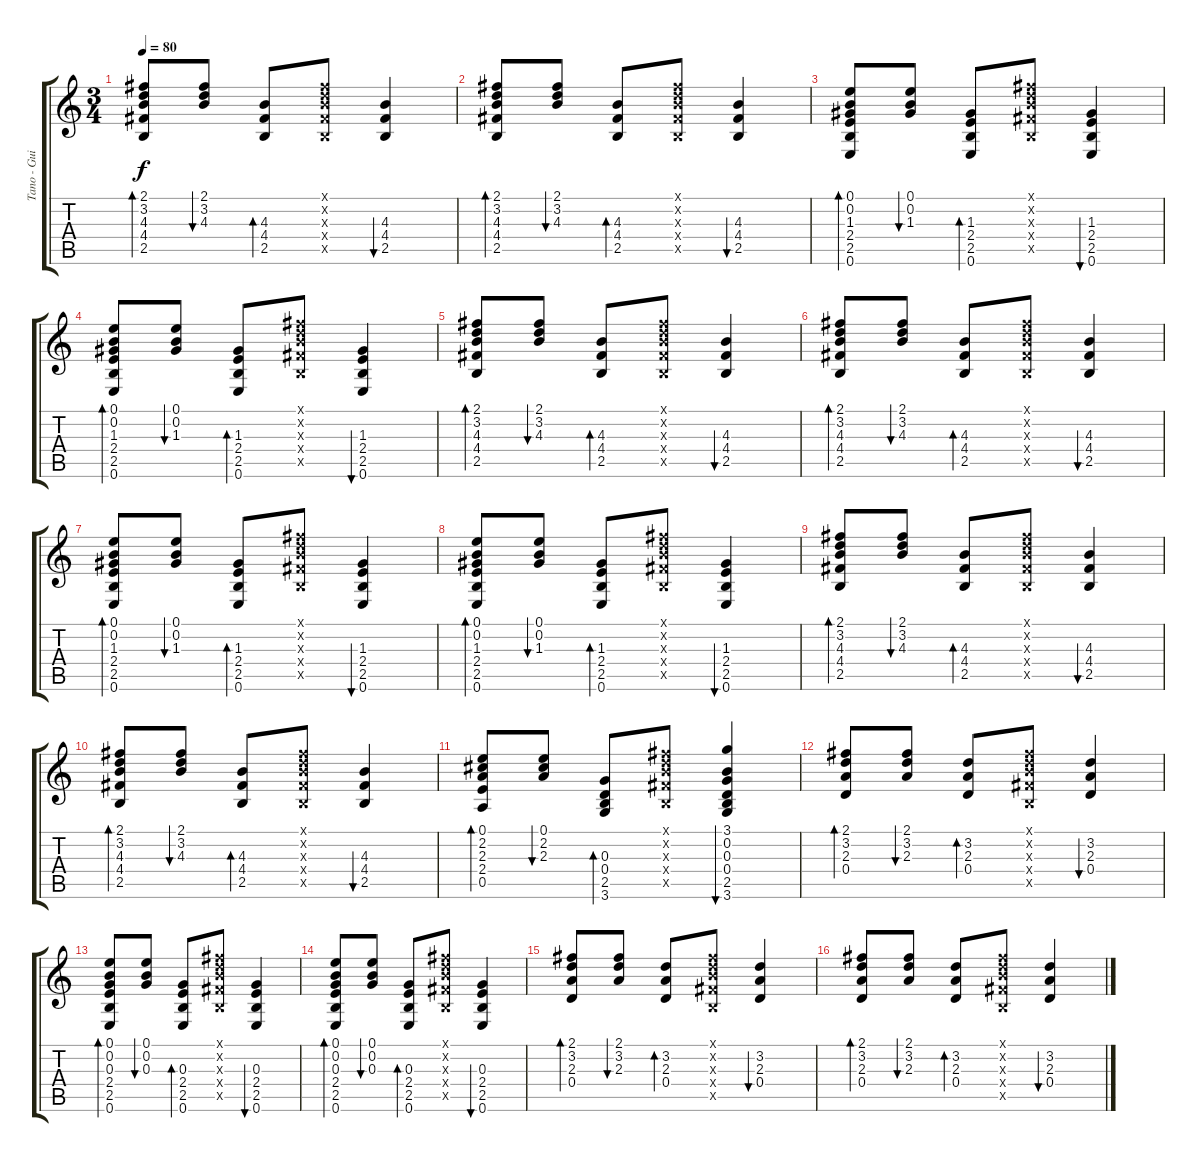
\track ("Tano - Guitarra Rítmica" "Tano - Gui") {instrument acousticguitarnylon}
\staff {score tabs}
\tuning (E4 B3 G3 D3 A2 E2) {hide}
\ts (3 4)
\tempo 80
\clef g2
\ks c
(2.1 3.2 4.3 4.4 2.5).8{bd 120 dy f instrument acousticguitarnylon} (2.1 3.2 4.3).8{bu 60} (4.3 4.4 2.5).8{bd 60} (2.1{x} 3.2{x} 4.3{x} 4.4{x} 2.5{x}).8 (4.3 4.4 2.5).4{bu 120} |
(2.1 3.2 4.3 4.4 2.5).8{bd 120} (2.1 3.2 4.3).8{bu 60} (4.3 4.4 2.5).8{bd 60} (2.1{x} 3.2{x} 4.3{x} 4.4{x} 2.5{x}).8 (4.3 4.4 2.5).4{bu 120} |
(0.1 0.2 1.3 2.4 2.5 0.6).8{bd 120} (0.1 0.2 1.3).8{bu 60} (1.3 2.4 2.5 0.6).8{bd 60} (2.1{x} 3.2{x} 4.3{x} 4.4{x} 2.5{x}).8 (1.3 2.4 2.5 0.6).4{bu 120} |
(0.1 0.2 1.3 2.4 2.5 0.6).8{bd 120} (0.1 0.2 1.3).8{bu 60} (1.3 2.4 2.5 0.6).8{bd 60} (2.1{x} 3.2{x} 4.3{x} 4.4{x} 2.5{x}).8 (1.3 2.4 2.5 0.6).4{bu 120} |
(2.1 3.2 4.3 4.4 2.5).8{bd 120} (2.1 3.2 4.3).8{bu 60} (4.3 4.4 2.5).8{bd 60} (2.1{x} 3.2{x} 4.3{x} 4.4{x} 2.5{x}).8 (4.3 4.4 2.5).4{bu 120} |
(2.1 3.2 4.3 4.4 2.5).8{bd 120} (2.1 3.2 4.3).8{bu 60} (4.3 4.4 2.5).8{bd 60} (2.1{x} 3.2{x} 4.3{x} 4.4{x} 2.5{x}).8 (4.3 4.4 2.5).4{bu 120} |
(0.1 0.2 1.3 2.4 2.5 0.6).8{bd 120} (0.1 0.2 1.3).8{bu 60} (1.3 2.4 2.5 0.6).8{bd 60} (2.1{x} 3.2{x} 4.3{x} 4.4{x} 2.5{x}).8 (1.3 2.4 2.5 0.6).4{bu 120} |
(0.1 0.2 1.3 2.4 2.5 0.6).8{bd 120} (0.1 0.2 1.3).8{bu 60} (1.3 2.4 2.5 0.6).8{bd 60} (2.1{x} 3.2{x} 4.3{x} 4.4{x} 2.5{x}).8 (1.3 2.4 2.5 0.6).4{bu 120} |
(2.1 3.2 4.3 4.4 2.5).8{bd 120} (2.1 3.2 4.3).8{bu 60} (4.3 4.4 2.5).8{bd 60} (2.1{x} 3.2{x} 4.3{x} 4.4{x} 2.5{x}).8 (4.3 4.4 2.5).4{bu 120} |
(2.1 3.2 4.3 4.4 2.5).8{bd 120} (2.1 3.2 4.3).8{bu 60} (4.3 4.4 2.5).8{bd 60} (2.1{x} 3.2{x} 4.3{x} 4.4{x} 2.5{x}).8 (4.3 4.4 2.5).4{bu 120} |
(0.1 2.2 2.3 2.4 0.5).8{bd 120} (0.1 2.2 2.3).8{bu 60} (0.3 0.4 2.5 3.6).8{bd 60} (2.1{x} 3.2{x} 4.3{x} 4.4{x} 2.5{x}).8 (3.1 0.2 0.3 0.4 2.5 3.6).4{bu 120} |
(2.1 3.2 2.3 0.4).8{bd 120} (2.1 3.2 2.3).8{bu 60} (3.2 2.3 0.4).8{bd 60} (2.1{x} 3.2{x} 4.3{x} 4.4{x} 2.5{x}).8 (3.2 2.3 0.4).4{bu 120} |
(0.1 0.2 0.3 2.4 2.5 0.6).8{bd 120} (0.1 0.2 0.3).8{bu 60} (0.3 2.4 2.5 0.6).8{bd 60} (2.1{x} 3.2{x} 4.3{x} 4.4{x} 2.5{x}).8 (0.3 2.4 2.5 0.6).4{bu 120} |
(0.1 0.2 0.3 2.4 2.5 0.6).8{bd 120} (0.1 0.2 0.3).8{bu 60} (0.3 2.4 2.5 0.6).8{bd 60} (2.1{x} 3.2{x} 4.3{x} 4.4{x} 2.5{x}).8 (0.3 2.4 2.5 0.6).4{bu 120} |
(2.1 3.2 2.3 0.4).8{bd 120} (2.1 3.2 2.3).8{bu 60} (3.2 2.3 0.4).8{bd 60} (2.1{x} 3.2{x} 4.3{x} 4.4{x} 2.5{x}).8 (3.2 2.3 0.4).4{bu 120} |
(2.1 3.2 2.3 0.4).8{bd 120} (2.1 3.2 2.3).8{bu 60} (3.2 2.3 0.4).8{bd 60} (2.1{x} 3.2{x} 4.3{x} 4.4{x} 2.5{x}).8 (3.2 2.3 0.4).4{bu 120}
